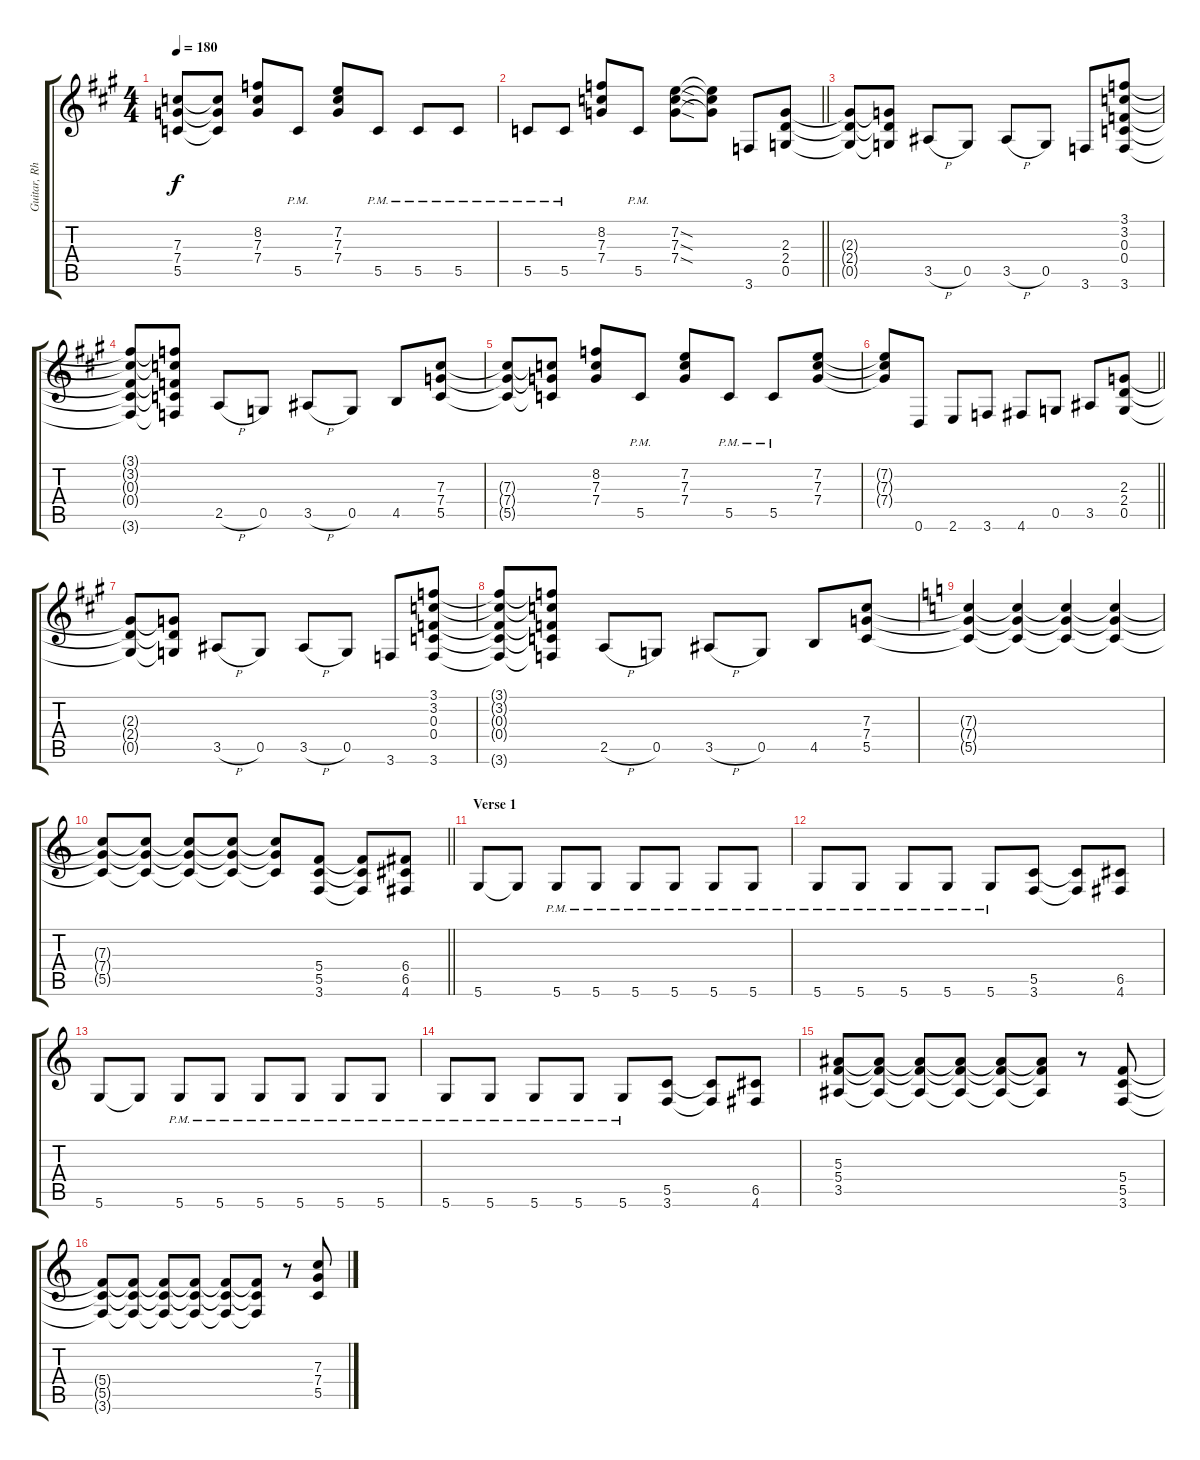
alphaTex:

\track ("Guitar, Rhythm Std-D" "Guitar, Rh") {instrument overdrivenguitar}
\staff {score tabs}
\tuning (D4 A3 F3 C3 G2 D2) {hide}
\ts (4 4)
\tempo 180
\clef g2
\ks a
(7.3{t} 7.4{t} 5.5{t}).8{dy f} (7.3{t} 7.4{t} 5.5{t}).8 (8.2 7.3 7.4).8 5.5{pm}.8 (7.2 7.3 7.4).8 5.5{pm}.8 5.5{pm}.8 5.5{pm}.8 |
\barLineRight lightlight
5.5{pm}.8 5.5{pm}.8 (8.2 7.3 7.4).8 5.5{pm}.8 (7.2{sod} 7.3{sod} 7.4{sod}).8 (7.2{t} 7.3{t} 7.4{t}).8 3.6.8 (2.3 2.4 0.5).8 |
(2.3{t} 2.4{t} 0.5{t}).8 (2.3{t} 2.4{t} 0.5{t}).8 3.5{h}.8 0.5.8 3.5{h}.8 0.5.8 3.6.8 (3.1 3.2 0.3 0.4 3.6).8 |
(3.1{t} 3.2{t} 0.3{t} 0.4{t} 3.6{t}).8 (3.1{t} 3.2{t} 0.3{t} 0.4{t} 3.6{t}).8 2.5{h}.8 0.5.8 3.5{h}.8 0.5.8 4.5.8 (7.3 7.4 5.5).8 |
(7.3{t} 7.4{t} 5.5{t}).8 (7.3{t} 7.4{t} 5.5{t}).8 (8.2 7.3 7.4).8 5.5{pm}.8 (7.2 7.3 7.4).8 5.5{pm}.8 5.5{pm}.8 (7.2 7.3 7.4).8 |
\barLineRight lightlight
(7.2{t} 7.3{t} 7.4{t}).8 0.6.8 2.6.8 3.6.8 4.6.8 0.5.8 3.5.8 (2.3 2.4 0.5).8 |
(2.3{t} 2.4{t} 0.5{t}).8 (2.3{t} 2.4{t} 0.5{t}).8 3.5{h}.8 0.5.8 3.5{h}.8 0.5.8 3.6.8 (3.1 3.2 0.3 0.4 3.6).8 |
(3.1{t} 3.2{t} 0.3{t} 0.4{t} 3.6{t}).8 (3.1{t} 3.2{t} 0.3{t} 0.4{t} 3.6{t}).8 2.5{h}.8 0.5.8 3.5{h}.8 0.5.8 4.5.8 (7.3 7.4 5.5).8 |
\ks c
(7.3{t} 7.4{t} 5.5{t}).4 (7.3{t} 7.4{t} 5.5{t}).4 (7.3{t} 7.4{t} 5.5{t}).4 (7.3{t} 7.4{t} 5.5{t}).4 |
\barLineRight lightlight
(7.3{t} 7.4{t} 5.5{t}).8 (7.3{t} 7.4{t} 5.5{t}).8 (7.3{t} 7.4{t} 5.5{t}).8 (7.3{t} 7.4{t} 5.5{t}).8 (7.3{t} 7.4{t} 5.5{t}).8 (5.4 5.5 3.6).8 (5.4{t} 5.5{t} 3.6{t}).8 (6.4 6.5 4.6).8 |
\section ("" "Verse 1")
5.6.8 5.6{t}.8 5.6{pm}.8 5.6{pm}.8 5.6{pm}.8 5.6{pm}.8 5.6{pm}.8 5.6{pm}.8 |
5.6{pm}.8 5.6{pm}.8 5.6{pm}.8 5.6{pm}.8 5.6{pm}.8 (5.5 3.6).8 (5.5{t} 3.6{t}).8 (6.5 4.6).8 |
5.6.8 5.6{t}.8 5.6{pm}.8 5.6{pm}.8 5.6{pm}.8 5.6{pm}.8 5.6{pm}.8 5.6{pm}.8 |
5.6{pm}.8 5.6{pm}.8 5.6{pm}.8 5.6{pm}.8 5.6{pm}.8 (5.5 3.6).8 (5.5{t} 3.6{t}).8 (6.5 4.6).8 |
(5.3 5.4 3.5).8 (5.3{t} 5.4{t} 3.5{t}).8 (5.3{t} 5.4{t} 3.5{t}).8 (5.3{t} 5.4{t} 3.5{t}).8 (5.3{t} 5.4{t} 3.5{t}).8 (5.3{t} 5.4{t} 3.5{t}).8 r.8 (5.4 5.5 3.6).8 |
(5.4{t} 5.5{t} 3.6{t}).8 (5.4{t} 5.5{t} 3.6{t}).8 (5.4{t} 5.5{t} 3.6{t}).8 (5.4{t} 5.5{t} 3.6{t}).8 (5.4{t} 5.5{t} 3.6{t}).8 (5.4{t} 5.5{t} 3.6{t}).8 r.8 (7.3 7.4 5.5).8
